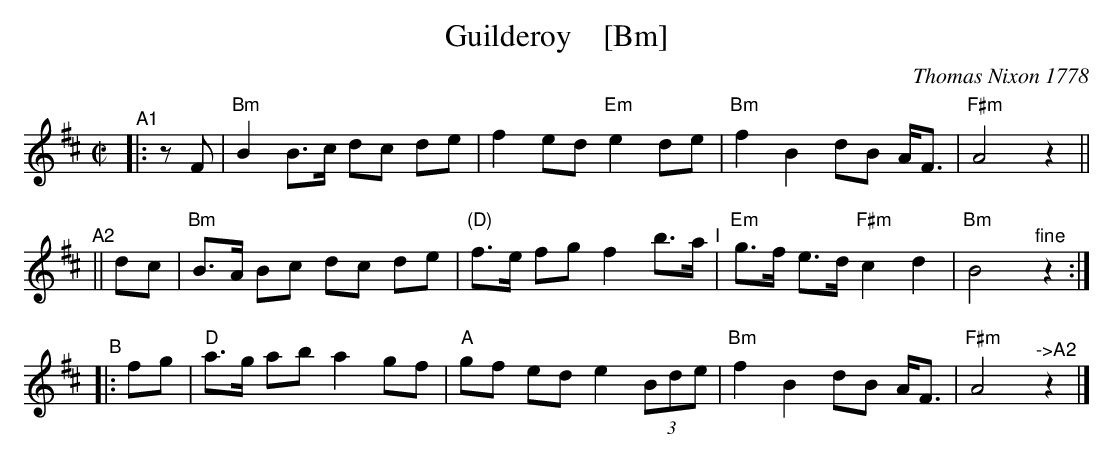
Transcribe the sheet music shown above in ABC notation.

X:1
T: Guilderoy    [Bm]
O: Thomas Nixon 1778
M: C|
L: 1/8
K: Bm
"^A1"|: zF | "Bm"B2 B>c dc de | f2 ed "Em"e2 de | "Bm"f2 B2 dB A<F | "F#m"A4 z2 ||
"^A2"|| dc | "Bm"B>A Bc dc de | "(D)"f>e fg f2 b>a "^I"| "Em"g>f e>d "F#m"c2 d2 | "Bm"B4 "^fine"z2  :|
"^B" |: fg | "D"a>g ab a2 gf | "A"gf ed e2 (3Bde | "Bm"f2 B2 dB A<F | "F#m"A4 "^->A2"z2 |]
